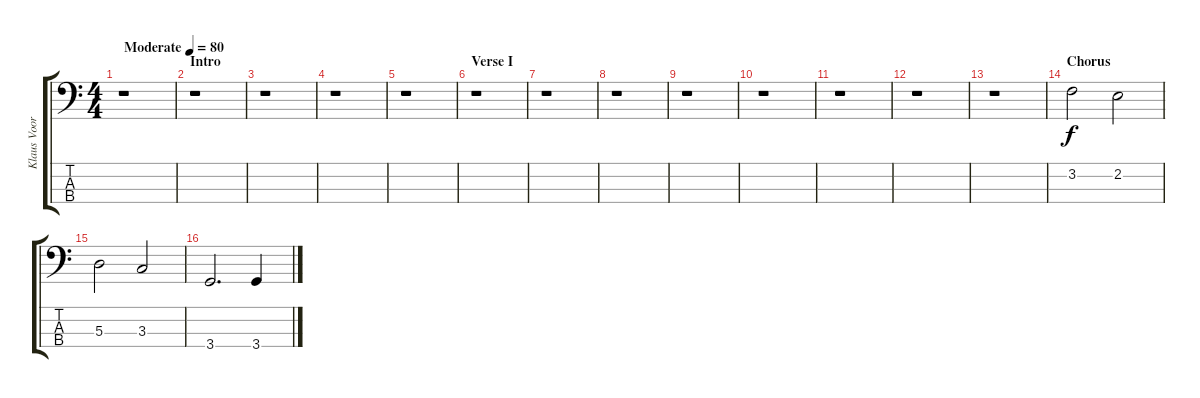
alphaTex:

\track ("Klaus Voormann" "Klaus Voor") {instrument electricbassfinger}
\staff {score tabs}
\tuning (G2 D2 A1 E1) {hide}
\ts (4 4)
\tempo (80 "Moderate")
\clef f4
\ks c
r.1{dy f instrument electricbassfinger} |
\section ("" "Intro")
r.1 |
r.1 |
r.1 |
r.1 |
\section ("" "Verse I")
r.1 |
r.1 |
r.1 |
r.1 |
r.1 |
r.1 |
r.1 |
r.1 |
\section ("" "Chorus")
3.2.2 2.2.2 |
5.3.2 3.3.2 |
3.4.2{d} 3.4{ss}.4
